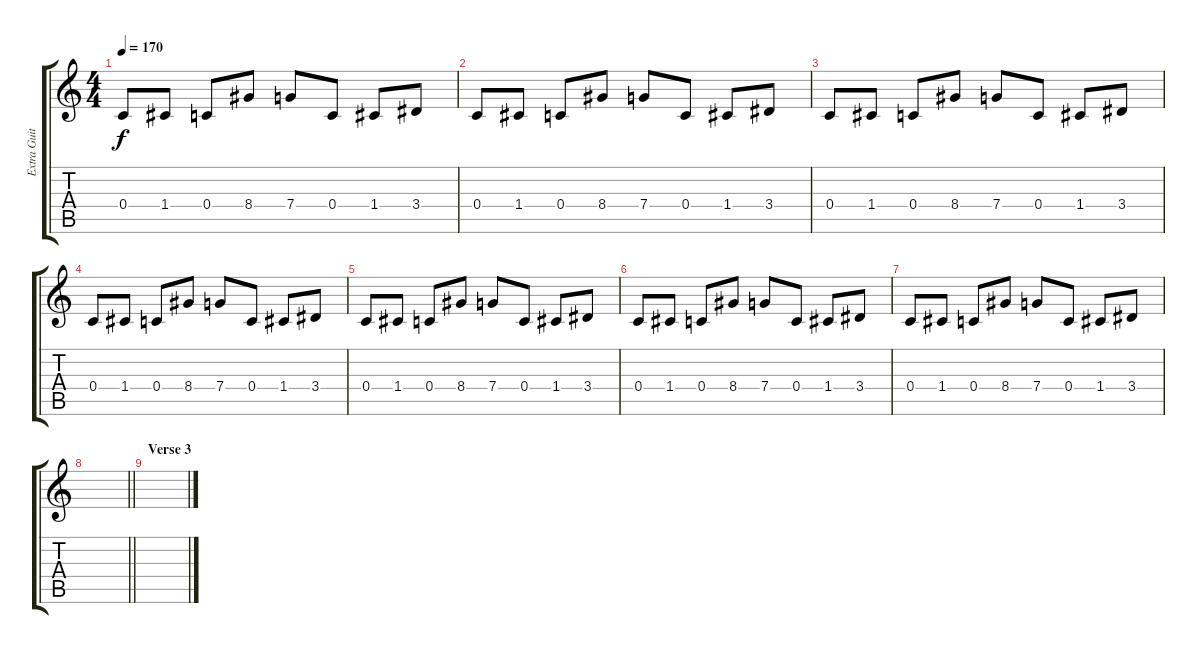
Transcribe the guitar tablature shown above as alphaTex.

\track ("Extra Guitar" "Extra Guit") {instrument distortionguitar}
\staff {score tabs}
\tuning (D4 A3 F3 C3 G2 C2) {hide}
\ts (4 4)
\tempo 170
\clef g2
\ks c
0.4.8{dy f} 1.4.8 0.4.8 8.4.8 7.4.8 0.4.8 1.4.8 3.4.8 |
0.4.8 1.4.8 0.4.8 8.4.8 7.4.8 0.4.8 1.4.8 3.4.8 |
0.4.8 1.4.8 0.4.8 8.4.8 7.4.8 0.4.8 1.4.8 3.4.8 |
0.4.8 1.4.8 0.4.8 8.4.8 7.4.8 0.4.8 1.4.8 3.4.8 |
0.4.8 1.4.8 0.4.8 8.4.8 7.4.8 0.4.8 1.4.8 3.4.8 |
0.4.8 1.4.8 0.4.8 8.4.8 7.4.8 0.4.8 1.4.8 3.4.8 |
0.4.8 1.4.8 0.4.8 8.4.8 7.4.8 0.4.8 1.4.8 3.4.8 |
\barLineRight lightlight
|
\section ("" "Verse 3")
